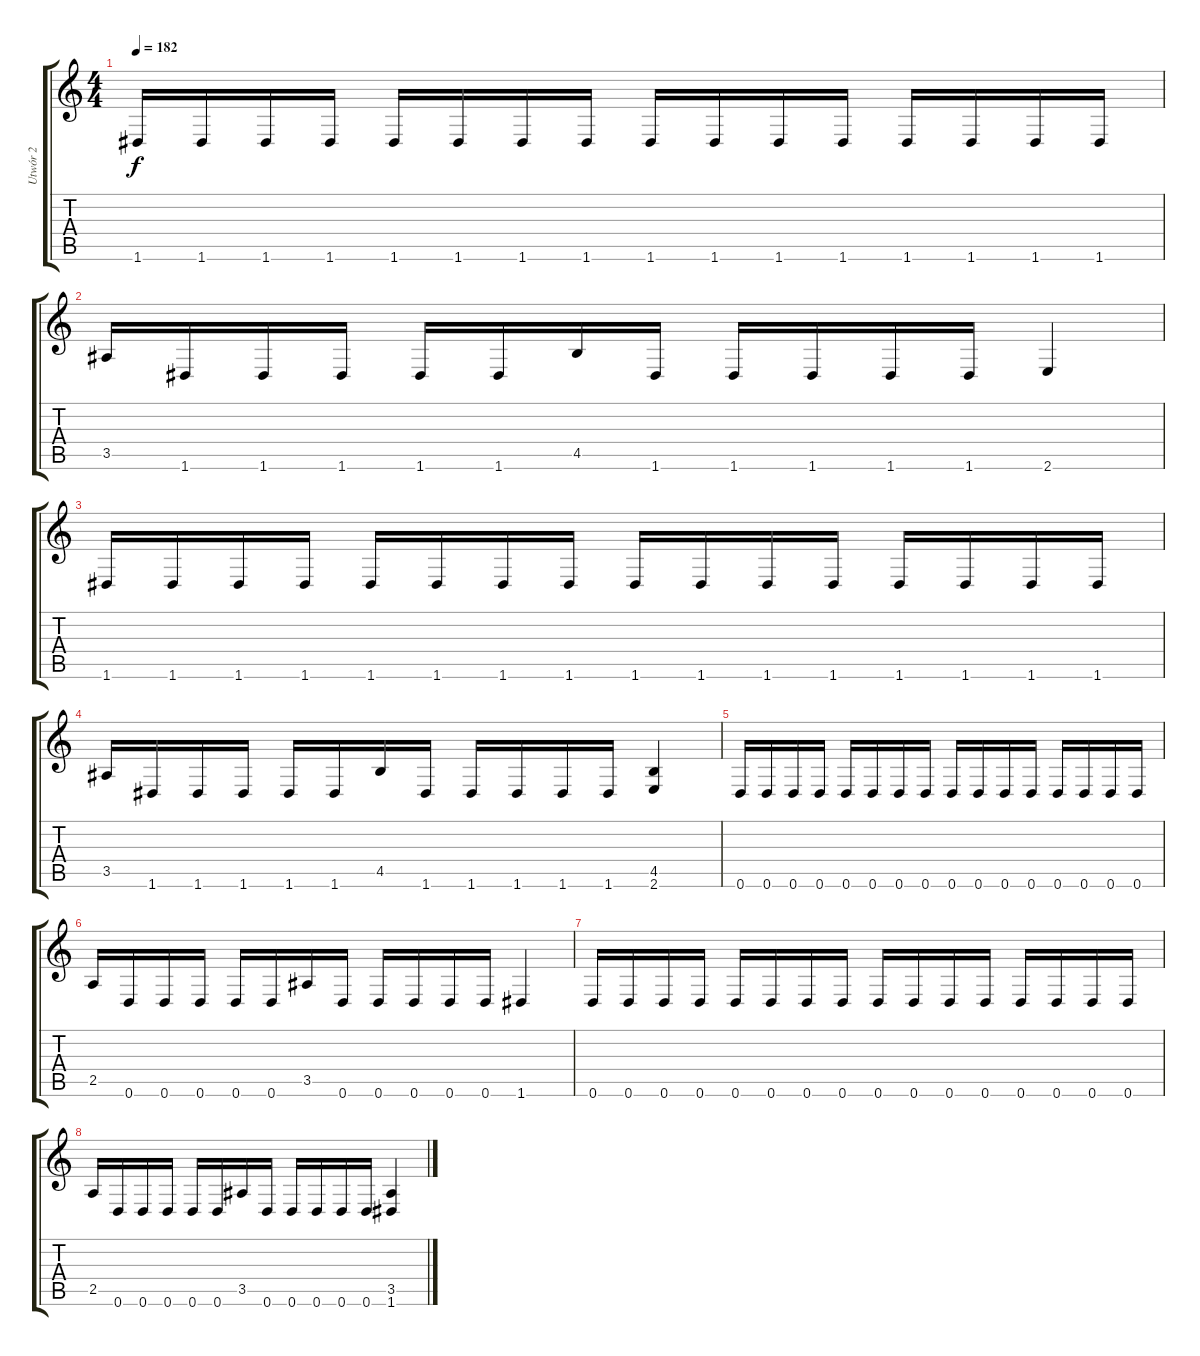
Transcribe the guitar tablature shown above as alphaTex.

\track ("Utwór 2" "Utwór 2") {instrument distortionguitar}
\staff {score tabs}
\tuning (D4 A3 F3 C3 G2 D2) {hide}
\ts (4 4)
\tempo 182
\clef g2
\ks c
1.6.16{dy f} 1.6.16 1.6.16 1.6.16 1.6.16 1.6.16 1.6.16 1.6.16 1.6.16 1.6.16 1.6.16 1.6.16 1.6.16 1.6.16 1.6.16 1.6.16 |
3.5.16 1.6.16 1.6.16 1.6.16 1.6.16 1.6.16 4.5.16 1.6.16 1.6.16 1.6.16 1.6.16 1.6.16 2.6.4 |
1.6.16 1.6.16 1.6.16 1.6.16 1.6.16 1.6.16 1.6.16 1.6.16 1.6.16 1.6.16 1.6.16 1.6.16 1.6.16 1.6.16 1.6.16 1.6.16 |
3.5.16 1.6.16 1.6.16 1.6.16 1.6.16 1.6.16 4.5.16 1.6.16 1.6.16 1.6.16 1.6.16 1.6.16 (4.5 2.6).4 |
0.6.16 0.6.16 0.6.16 0.6.16 0.6.16 0.6.16 0.6.16 0.6.16 0.6.16 0.6.16 0.6.16 0.6.16 0.6.16 0.6.16 0.6.16 0.6.16 |
2.5.16 0.6.16 0.6.16 0.6.16 0.6.16 0.6.16 3.5.16 0.6.16 0.6.16 0.6.16 0.6.16 0.6.16 1.6.4 |
0.6.16 0.6.16 0.6.16 0.6.16 0.6.16 0.6.16 0.6.16 0.6.16 0.6.16 0.6.16 0.6.16 0.6.16 0.6.16 0.6.16 0.6.16 0.6.16 |
2.5.16 0.6.16 0.6.16 0.6.16 0.6.16 0.6.16 3.5.16 0.6.16 0.6.16 0.6.16 0.6.16 0.6.16 (3.5 1.6).4
